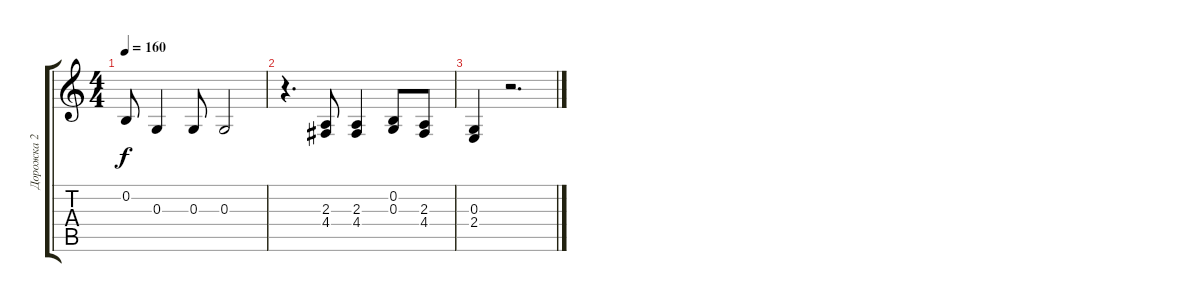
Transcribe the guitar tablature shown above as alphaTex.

\track ("Дорожка 2" "Дорожка 2") {instrument oboe}
\staff {score tabs}
\tuning (E4 B3 G3 D3 A2 E2) {hide}
\ts (4 4)
\tempo 160
\clef g2
\ks c
0.2.8{dy f} 0.3.4 0.3.8 0.3.2 |
r.4{d} (2.3 4.4).8 (2.3 4.4).4 (0.2 0.3).8 (2.3 4.4).8 |
(0.3 2.4).4 r.2{d}
